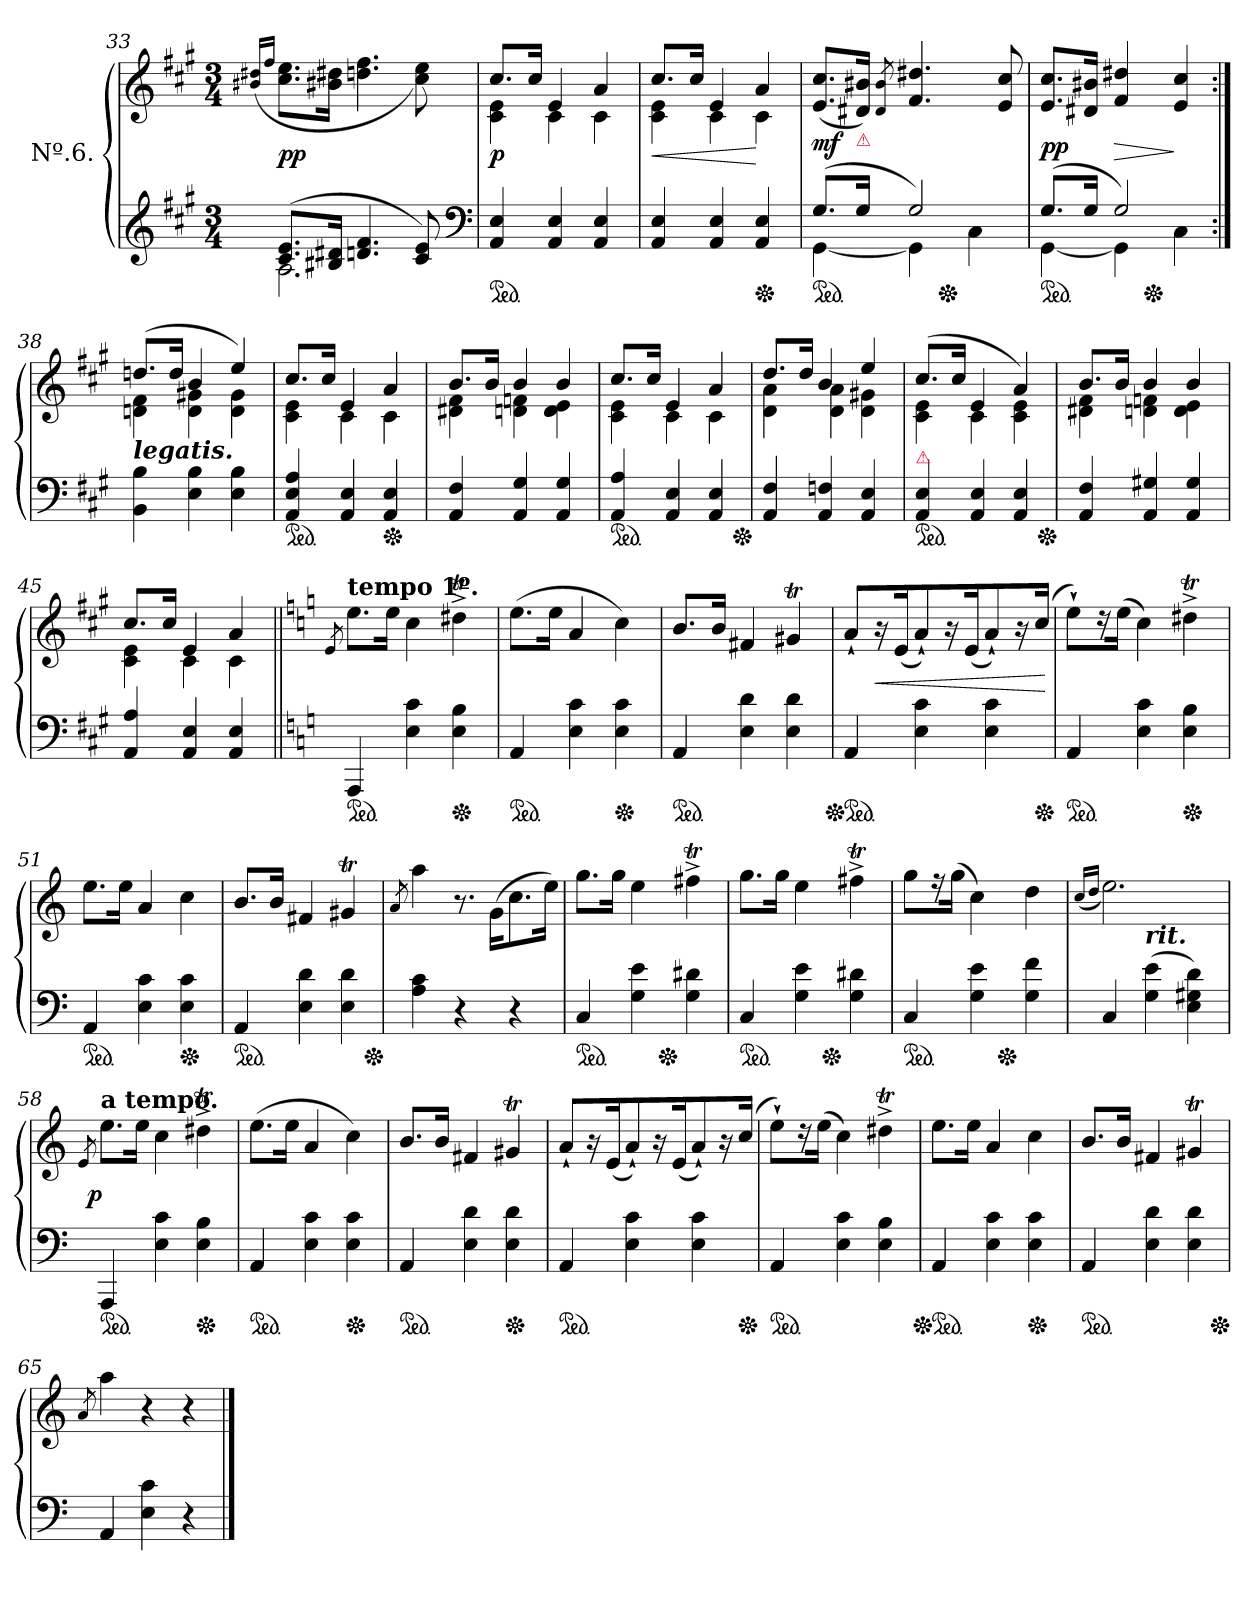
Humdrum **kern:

**kern	**kern	**dynam
*part1	*part1	*part1
*staff2	*staff1	*staff1/2
*I"Nº.6.	*	*
*clefG2	*clefG2	*
*k[f#c#g#]	*k[f#c#g#]	*
*M3/4	*M3/4	*
=33	=33	=33
.	(>16qqb#X/ 16qqdd#X/LL	.
.	16qqff#JJ	.
*^	*	*
(>8.c# 8.eL	2.A	8.cc# 8.eeL	pp
16B#X 16d#XJk	.	16b#X 16dd#XJk	.
4.dn 4.f#	.	4.ddn 4.ff#	.
8c# 8e)	.	8cc# 8ee)	.
*v	*v	*	*
*clefF4	*	*
=34	=34	=34
*	*^	*
*ped	*	*	*
4AA 4E	8.cc#L	4c# 4e	p
.	16cc#Jk	.	.
4AA 4E	4e	4c#	.
4AA 4E	4a	4c#	.
=35	=35	=35	=35
4AA 4E	8.cc#L	4c# 4e	<
.	16cc#Jk	.	.
4AA 4E	4e	4c#	.
*Xped	*	*	*
4AA 4E	4a	4c#	[
=36	=36	=36	=36
*^	*	*	*
*ped	*	*	*	*
(>8.G#L	[4GG#	(<8.e 8.cc#L	4.ryy	mf
!	!	!LO:TX:b:color=crimson:t=⚠	!	!
16G#Jk	.	16d#X 16b#XJk)	.	.
.	.	8qd#/ 8qb#/	.	.
2G#)	4GG#]	4.f# 4.dd#X	.	.
*Xped	*	*	*	*
.	.	.	4.ryy	.
.	4C#	.	.	.
.	.	8e 8cc#	.	.
=37	=37	=37	=37	=37
*ped	*	*	*	*
(>8.G#L	[4GG#	8.e 8.cc#L	4.ryy	pp
16G#Jk	.	16d#X 16b#XJk	.	.
2G#)	4GG#]	4f# 4dd#X	.	>
*Xped	*	*	*	*
.	.	.	4.ryy	.
.	4C#	4e 4cc#	.	]
=38:|!	=38:|!	=38:|!	=38:|!	=38:|!
!	!	!LO:TX:b:Bi:t=legatis.	!	!
*v	*v	*	*	*
4BB 4B	(>8.ddnL	4dn 4f#	.
.	16ddJk	.	.
4E 4B	4b	4d 4g#X	.
4E 4B	4ee)	4d 4g#	.
=39	=39	=39	=39
*ped	*	*	*
4AA/ 4E/ 4A/	8.cc#L	4c# 4e	.
.	16cc#Jk	.	.
4AA 4E	4e	4c#	.
*Xped	*	*	*
4AA 4E	4a	4c#	.
=40	=40	=40	=40
4AA/ 4F#/	8.bL	4d#X 4f#	.
.	16bJk	.	.
4AA/ 4G#/	4b	4dn 4fn	.
4AA/ 4G#/	4b	4d 4e	.
=41	=41	=41	=41
*ped	*	*	*
4AA/ 4A/	8.cc#L	4c# 4e	.
.	16cc#Jk	.	.
4AA 4E	4e	4c#	.
4AA 4E	4a	4c#	.
*Xped	*	*	*
=42	=42	=42	=42
4AA 4F#	8.ddL	4d 4a	.
.	16ddJk	.	.
4AA 4Fn	4b	4d 4a	.
4AA 4E	4ee	4d 4g#X	.
=43	=43	=43	=43
!	!LO:TX:b:Bi:color=crimson:t=⚠	!	!
*ped	*	*	*
4AA 4E	(>8.cc#L	4c# 4e	.
.	16cc#Jk	.	.
4AA 4E	4e	4c#	.
4AA 4E	4a)	4c# 4e	.
*Xped	*	*	*
=44	=44	=44	=44
4AA/ 4F#/	8.bL	4d#X 4f#	.
.	16bJk	.	.
4AA/ 4G#X/	4b	4dn 4fn	.
4AA/ 4G#/	4b	4d 4e	.
=45	=45	=45	=45
4AA/ 4A/	8.cc#L	4c# 4e	.
.	16cc#Jk	.	.
4AA 4E	4e	4c#	.
4AA 4E	4a	4c#	.
*	*v	*v	*
=46||	=46||	=46||
*k[]	*k[]	*
.	8qe	.
!	!LO:TX:a:B:t=tempo 1º.	!
!LO:TX:b:color=crimson:t=⚠	!	!
*ped	*	*
4AAA	8.eeL	.
.	16eeJk	.
4E 4c	4cc	.
*Xped	*	*
4E 4B	4dd#Xt^<	.
=47	=47	=47
*ped	*	*
4AA	(>8.eeL	.
.	16eeJk	.
4E 4c	4a/	.
*Xped	*	*
4E 4c	4cc)	.
=48	=48	=48
*ped	*	*
4AA	8.b/L	.
.	16bJk	.
4E 4d	4f#X	.
4E 4d	4g#Xt	.
=49	=49	=49
*Xped	*	*
*ped	*	*
4AA	8a`<L	.
.	16r	<
.	(<16eK	.
4E 4c	8a`<)	.
.	16r	.
.	(<16eK	.
4E 4c	8a`<)	.
.	16r	.
*Xped	*	*
.	(>16ccJk	.
.	.	[
=50	=50	=50
*ped	*	*
4AA	8ee`>L)	.
.	16rdd	.
.	(>16eeJk	.
4E 4c	4cc)	.
*Xped	*	*
4E 4B	4dd#Xt^<	.
=51	=51	=51
*ped	*	*
4AA	8.eeL	.
.	16eeJk	.
4E 4c	4a/	.
*Xped	*	*
4E 4c	4cc	.
=52	=52	=52
*ped	*	*
4AA	8.b/L	.
.	16bJk	.
4E 4d	4f#X	.
4E 4d	4g#Xt	.
*Xped	*	*
=53	=53	=53
.	8qa/	.
4A 4c	4aa	.
4r	8.r	.
.	(>16g\KL	.
4r	8.cc	.
.	16eeJk)	.
=54	=54	=54
*ped	*	*
*	*^	*
4C	8.ggL	4.ryy	.
.	16ggJk	.	.
4G 4e	4ee	.	.
*Xped	*	*	*
.	.	4.ryy	.
4G 4d#X	4ff#Xt^<	.	.
=55	=55	=55	=55
*ped	*	*	*
4C	8.ggL	4.ryy	.
.	16ggJk	.	.
4G 4e	4ee	.	.
*Xped	*	*	*
.	.	4.ryy	.
4G 4d#X	4ff#Xt^<	.	.
=56	=56	=56	=56
*ped	*	*	*
4C	8ggL	4.ryy	.
.	16rff	.	.
.	(>16ggJk	.	.
4G 4e	4cc)	.	.
*Xped	*	*	*
.	.	4.ryy	.
4G 4f	4dd	.	.
=57	=57	=57	=57
.	(>16qqcc/LL	.	.
.	16qqddJJ	.	.
4C	2.ee)	4ryy	.
!	!	!LO:TX:b:Bi:t=rit.	!
(>4G 4e	.	2ryy	.
4E 4G#X 4d)	.	.	.
*	*v	*v	*
=58	=58	=58
.	8qe/	.
!	!LO:TX:a:B:t=a tempo.	!
!	!	!LO:DY:rj
*ped	*	*
4AAA	8.eeL	p
.	16eeJk	.
4E 4c	4cc	.
*Xped	*	*
4E 4B	4dd#Xt^<	.
=59	=59	=59
*ped	*	*
4AA	(>8.eeL	.
.	16eeJk	.
4E 4c	4a/	.
*Xped	*	*
4E 4c	4cc)	.
=60	=60	=60
*ped	*	*
4AA	8.b/L	.
.	16bJk	.
4E 4d	4f#X	.
*Xped	*	*
4E 4d	4g#Xt	.
=61	=61	=61
*ped	*	*
4AA	8a`<L	.
.	16r	.
.	(<16eK	.
4E 4c	8a`<)	.
.	16r	.
.	(<16eK	.
4E 4c	8a`<)	.
.	16r	.
*Xped	*	*
.	(>16ccJk	.
=62	=62	=62
*ped	*	*
4AA	8ee`>L)	.
.	16rdd	.
.	(>16eeJk	.
4E 4c	4cc)	.
4E 4B	4dd#Xt^<	.
=63	=63	=63
*Xped	*	*
*ped	*	*
4AA	8.eeL	.
.	16eeJk	.
4E 4c	4a/	.
*Xped	*	*
4E 4c	4cc	.
=64	=64	=64
*ped	*	*
4AA	8.b/L	.
.	16bJk	.
4E 4d	4f#X	.
4E 4d	4g#Xt	.
*Xped	*	*
=65	=65	=65
.	8qa/	.
4AA	4aa	.
4E 4c	4r	.
4r	4r	.
==	==	==
*-	*-	*-
